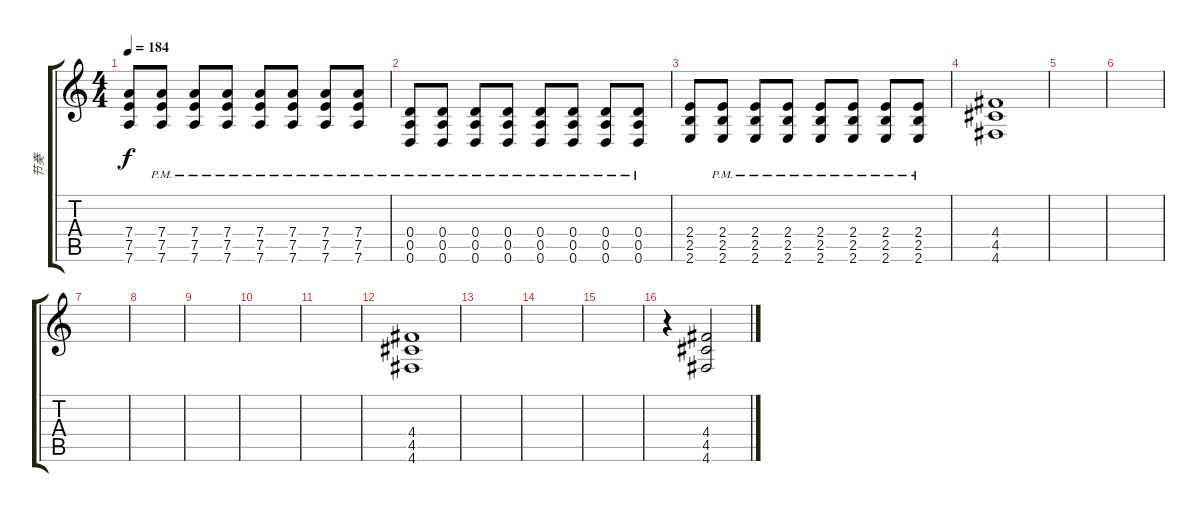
\track ("节奏" "节奏") {instrument overdrivenguitar}
\staff {score tabs}
\tuning (E4 B3 G3 D3 A2 D2) {hide}
\ts (4 4)
\tempo 184
\clef g2
\ks c
(7.4 7.5 7.6).8{dy f} (7.4{pm} 7.5{pm} 7.6{pm}).8 (7.4{pm} 7.5{pm} 7.6{pm}).8 (7.4{pm} 7.5{pm} 7.6{pm}).8 (7.4{pm} 7.5{pm} 7.6{pm}).8 (7.4{pm} 7.5{pm} 7.6{pm}).8 (7.4{pm} 7.5{pm} 7.6{pm}).8 (7.4{pm} 7.5{pm} 7.6{pm}).8 |
(0.4{pm} 0.5 0.6).8 (0.4{pm} 0.5{pm} 0.6{pm}).8 (0.4{pm} 0.5{pm} 0.6{pm}).8 (0.4{pm} 0.5{pm} 0.6{pm}).8 (0.4{pm} 0.5{pm} 0.6{pm}).8 (0.4{pm} 0.5{pm} 0.6{pm}).8 (0.4{pm} 0.5{pm} 0.6{pm}).8 (0.4{pm} 0.5{pm} 0.6{pm}).8 |
(2.4 2.5 2.6).8 (2.4{pm} 2.5{pm} 2.6{pm}).8 (2.4{pm} 2.5{pm} 2.6{pm}).8 (2.4{pm} 2.5{pm} 2.6{pm}).8 (2.4{pm} 2.5{pm} 2.6{pm}).8 (2.4{pm} 2.5{pm} 2.6{pm}).8 (2.4{pm} 2.5{pm} 2.6{pm}).8 (2.4{pm} 2.5{pm} 2.6{pm}).8 |
(4.4 4.5 4.6).1 |
|
|
|
|
|
|
|
(4.4 4.5 4.6).1 |
|
|
|
r.4 (4.4 4.5 4.6).2
